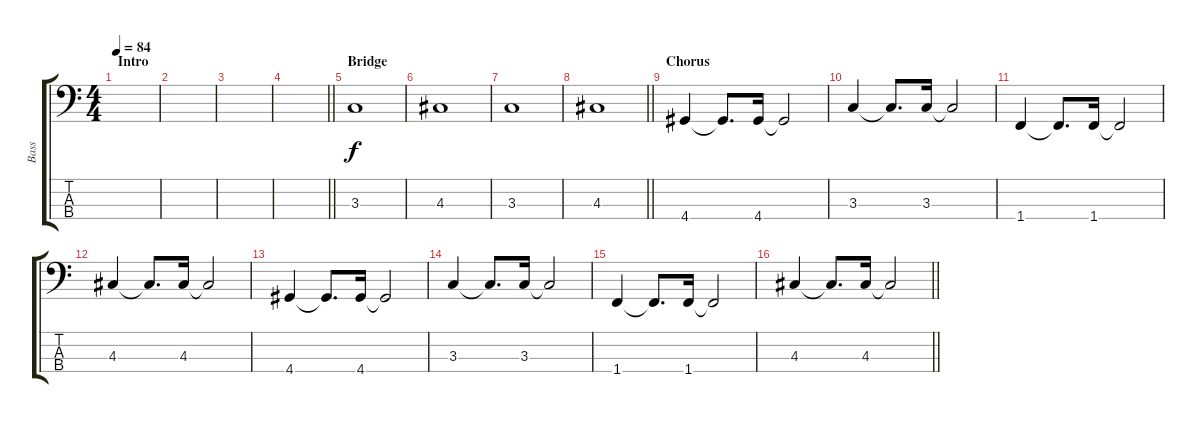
\track ("Bass" "Bass") {instrument electricbassfinger}
\staff {score tabs}
\tuning (G2 D2 A1 E1) {hide}
\ts (4 4)
\section ("" "Intro")
\tempo 84
\clef f4
\ks c
|
|
|
\barLineRight lightlight
|
\section ("" "Bridge")
3.3.1 |
4.3.1 |
3.3.1 |
\barLineRight lightlight
4.3.1 |
\section ("" "Chorus")
4.4.4 4.4{t}.8{d} 4.4.16 4.4{t}.2 |
3.3.4 3.3{t}.8{d} 3.3.16 3.3{t}.2 |
1.4.4 1.4{t}.8{d} 1.4.16 1.4{t}.2 |
4.3.4 4.3{t}.8{d} 4.3.16 4.3{t}.2 |
4.4.4 4.4{t}.8{d} 4.4.16 4.4{t}.2 |
3.3.4 3.3{t}.8{d} 3.3.16 3.3{t}.2 |
1.4.4 1.4{t}.8{d} 1.4.16 1.4{t}.2 |
\barLineRight lightlight
4.3.4 4.3{t}.8{d} 4.3.16 4.3{t}.2
